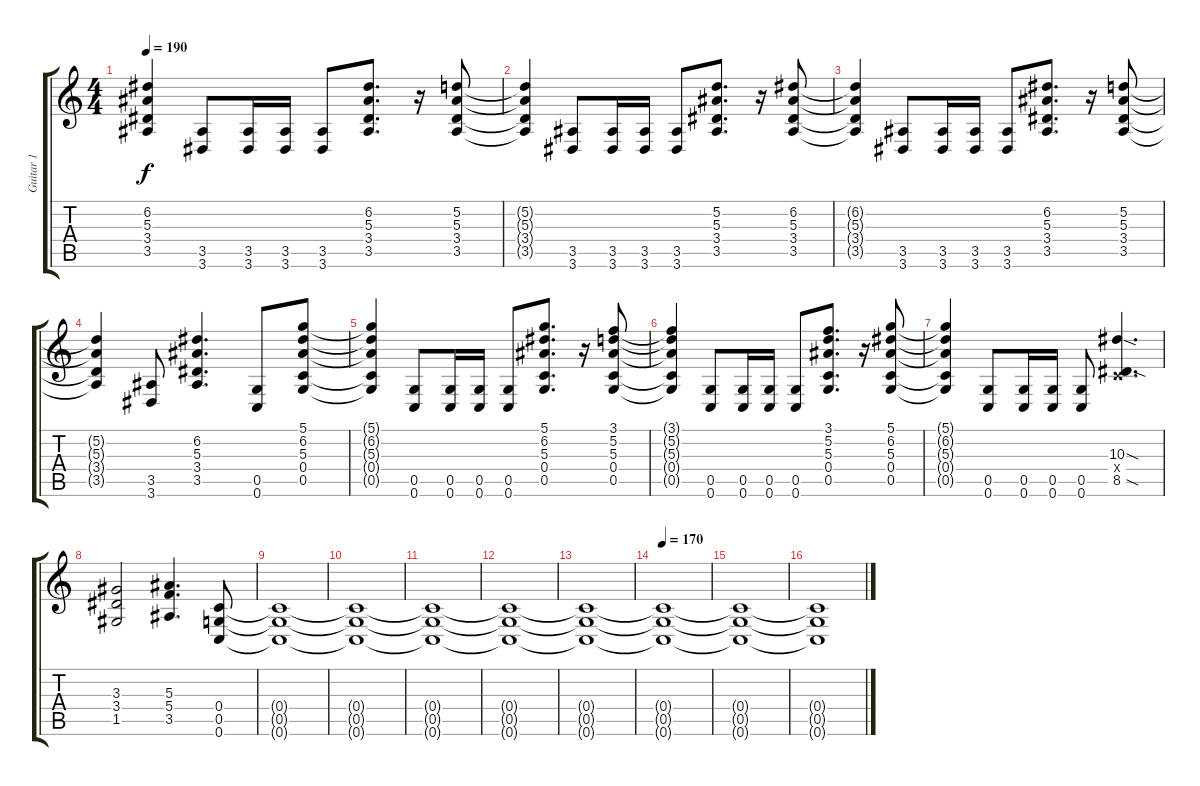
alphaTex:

\track ("Guitar 1" "Guitar 1") {instrument electricguitarclean}
\staff {score tabs}
\tuning (D4 A3 F3 C3 G2 C2) {hide}
\ts (4 4)
\tempo 190
\clef g2
\ks c
(6.2{t} 5.3{t} 3.4{t} 3.5{t}).4{dy f} (3.5 3.6).8 (3.5 3.6).16 (3.5 3.6).16 (3.5 3.6).8 (6.2 5.3 3.4 3.5).8{d} r.16 (5.2 5.3 3.4 3.5).8 |
(5.2{t} 5.3{t} 3.4{t} 3.5{t}).4 (3.5 3.6).8 (3.5 3.6).16 (3.5 3.6).16 (3.5 3.6).8 (5.2 5.3 3.4 3.5).8{d} r.16 (6.2 5.3 3.4 3.5).8 |
(6.2{t} 5.3{t} 3.4{t} 3.5{t}).4 (3.5 3.6).8 (3.5 3.6).16 (3.5 3.6).16 (3.5 3.6).8 (6.2 5.3 3.4 3.5).8{d} r.16 (5.2 5.3 3.4 3.5).8 |
(5.2{t} 5.3{t} 3.4{t} 3.5{t}).4 (3.5 3.6).8 (6.2 5.3 3.4 3.5).4{d} (0.5 0.6).8 (5.1 6.2 5.3 0.4 0.5).8 |
(5.1{t} 6.2{t} 5.3{t} 0.4{t} 0.5{t}).4 (0.5 0.6).8 (0.5 0.6).16 (0.5 0.6).16 (0.5 0.6).8 (5.1 6.2 5.3 0.4 0.5).8{d} r.16 (3.1 5.2 5.3 0.4 0.5).8 |
(3.1{t} 5.2{t} 5.3{t} 0.4{t} 0.5{t}).4 (0.5 0.6).8 (0.5 0.6).16 (0.5 0.6).16 (0.5 0.6).8 (3.1 5.2 5.3 0.4 0.5).8{d} r.16 (5.1 6.2 5.3 0.4 0.5).8 |
(5.1{t} 6.2{t} 5.3{t} 0.4{t} 0.5{t}).4 (0.5 0.6).8 (0.5 0.6).16 (0.5 0.6).16 (0.5 0.6).8 (10.3{sod} 0.4{x} 8.5{sod}).4{d} |
(3.3 3.4 1.5).2 (5.3 5.4 3.5).4{d} (0.4 0.5 0.6).8 |
(0.4{t} 0.5{t} 0.6{t}).1 |
(0.4{t} 0.5{t} 0.6{t}).1 |
(0.4{t} 0.5{t} 0.6{t}).1 |
(0.4{t} 0.5{t} 0.6{t}).1 |
(0.4{t} 0.5{t} 0.6{t}).1 |
\tempo 170
(0.4{t} 0.5{t} 0.6{t}).1 |
(0.4{t} 0.5{t} 0.6{t}).1 |
(0.4{t} 0.5{t} 0.6{t}).1
